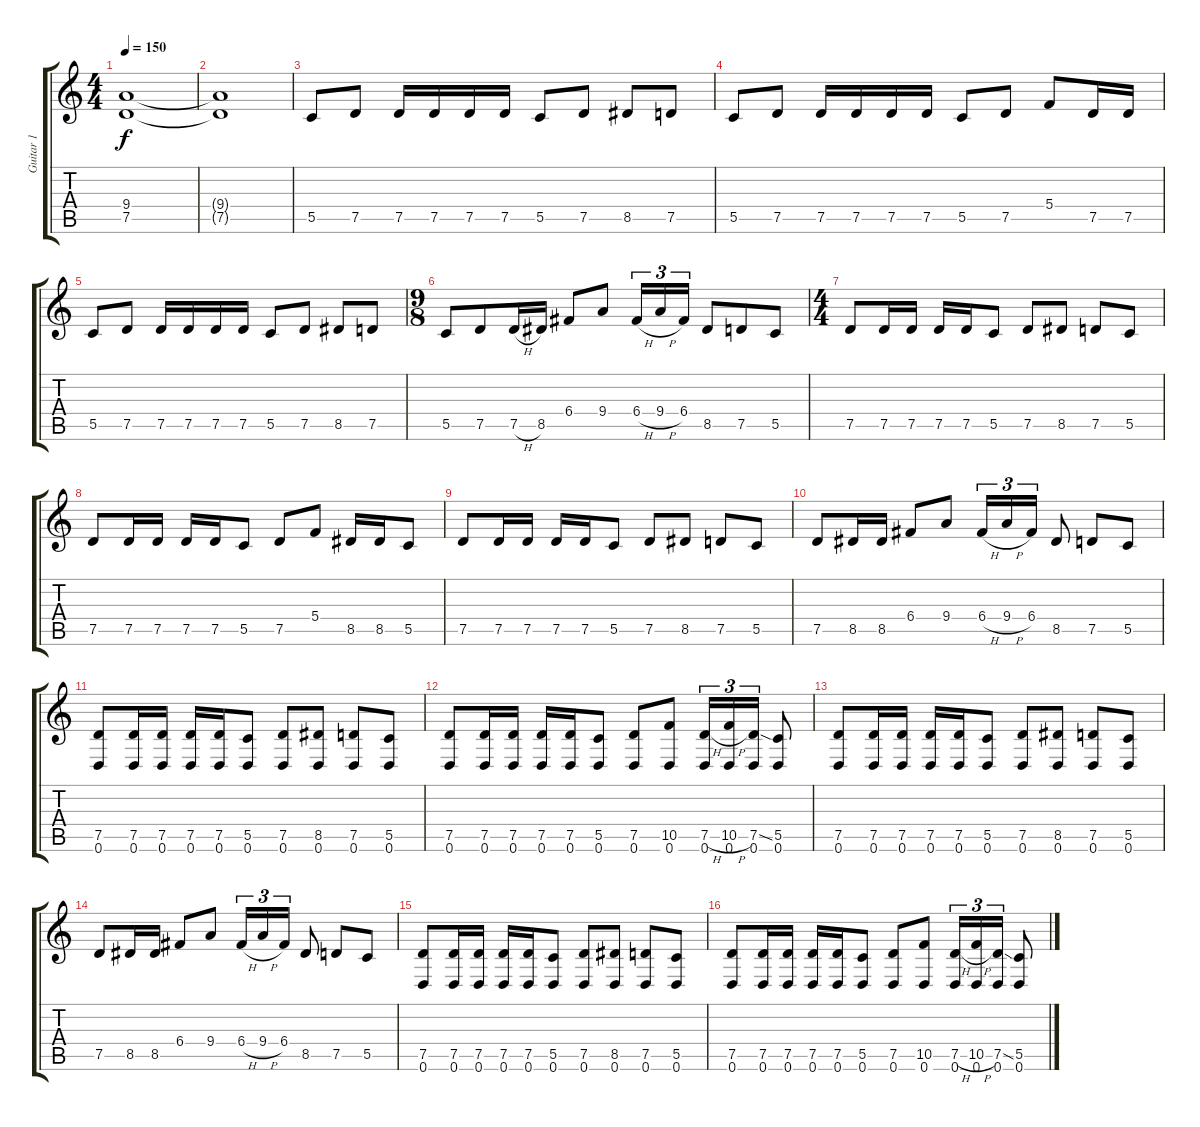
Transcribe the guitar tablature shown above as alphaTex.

\track ("Guitar 1" "Guitar 1") {instrument distortionguitar}
\staff {score tabs}
\tuning (D4 A3 F3 C3 G2 D2) {hide}
\ts (4 4)
\tempo 150
\clef g2
\ks c
(9.4{t} 7.5{t}).1{dy f} |
(9.4{t} 7.5{t}).1 |
\section ("" "")
5.5.8{volume 16} 7.5.8 7.5.16 7.5.16 7.5.16 7.5.16 5.5.8 7.5.8 8.5.8 7.5.8 |
5.5.8 7.5.8 7.5.16 7.5.16 7.5.16 7.5.16 5.5.8 7.5.8 5.4.8 7.5.16 7.5.16 |
5.5.8 7.5.8 7.5.16 7.5.16 7.5.16 7.5.16 5.5.8 7.5.8 8.5.8 7.5.8 |
\ts (9 8)
5.5.8 7.5.8 7.5{h}.16 8.5.16 6.4.8 9.4.8 6.4{h}.16{tu (3 2)} 9.4{h}.16{tu (3 2)} 6.4.16{tu (3 2)} 8.5.8 7.5.8 5.5.8 |
\ts (4 4)
7.5.8 7.5.16 7.5.16 7.5.16 7.5.16 5.5.8 7.5.8 8.5.8 7.5.8 5.5.8 |
7.5.8 7.5.16 7.5.16 7.5.16 7.5.16 5.5.8 7.5.8 5.4.8 8.5.16 8.5.16 5.5.8 |
7.5.8 7.5.16 7.5.16 7.5.16 7.5.16 5.5.8 7.5.8 8.5.8 7.5.8 5.5.8 |
7.5.8 8.5.16 8.5.16 6.4.8 9.4.8 6.4{h}.16{tu (3 2)} 9.4{h}.16{tu (3 2)} 6.4.16{tu (3 2)} 8.5.8 7.5.8 5.5.8 |
\section ("" "")
(7.5 0.6).8 (7.5 0.6).16 (7.5 0.6).16 (7.5 0.6).16 (7.5 0.6).16 (5.5 0.6).8 (7.5 0.6).8 (8.5 0.6).8 (7.5 0.6).8 (5.5 0.6).8 |
(7.5 0.6).8 (7.5 0.6).16 (7.5 0.6).16 (7.5 0.6).16 (7.5 0.6).16 (5.5 0.6).8 (7.5 0.6).8 (10.5 0.6).8 (7.5{h} 0.6).16{tu (3 2)} (10.5{h} 0.6).16{tu (3 2)} (7.5{ss} 0.6).16{tu (3 2)} (5.5 0.6).8 |
(7.5 0.6).8 (7.5 0.6).16 (7.5 0.6).16 (7.5 0.6).16 (7.5 0.6).16 (5.5 0.6).8 (7.5 0.6).8 (8.5 0.6).8 (7.5 0.6).8 (5.5 0.6).8 |
7.5.8 8.5.16 8.5.16 6.4.8 9.4.8 6.4{h}.16{tu (3 2)} 9.4{h}.16{tu (3 2)} 6.4.16{tu (3 2)} 8.5.8 7.5.8 5.5.8 |
(7.5 0.6).8 (7.5 0.6).16 (7.5 0.6).16 (7.5 0.6).16 (7.5 0.6).16 (5.5 0.6).8 (7.5 0.6).8 (8.5 0.6).8 (7.5 0.6).8 (5.5 0.6).8 |
(7.5 0.6).8 (7.5 0.6).16 (7.5 0.6).16 (7.5 0.6).16 (7.5 0.6).16 (5.5 0.6).8 (7.5 0.6).8 (10.5 0.6).8 (7.5{h} 0.6).16{tu (3 2)} (10.5{h} 0.6).16{tu (3 2)} (7.5{ss} 0.6).16{tu (3 2)} (5.5 0.6).8
